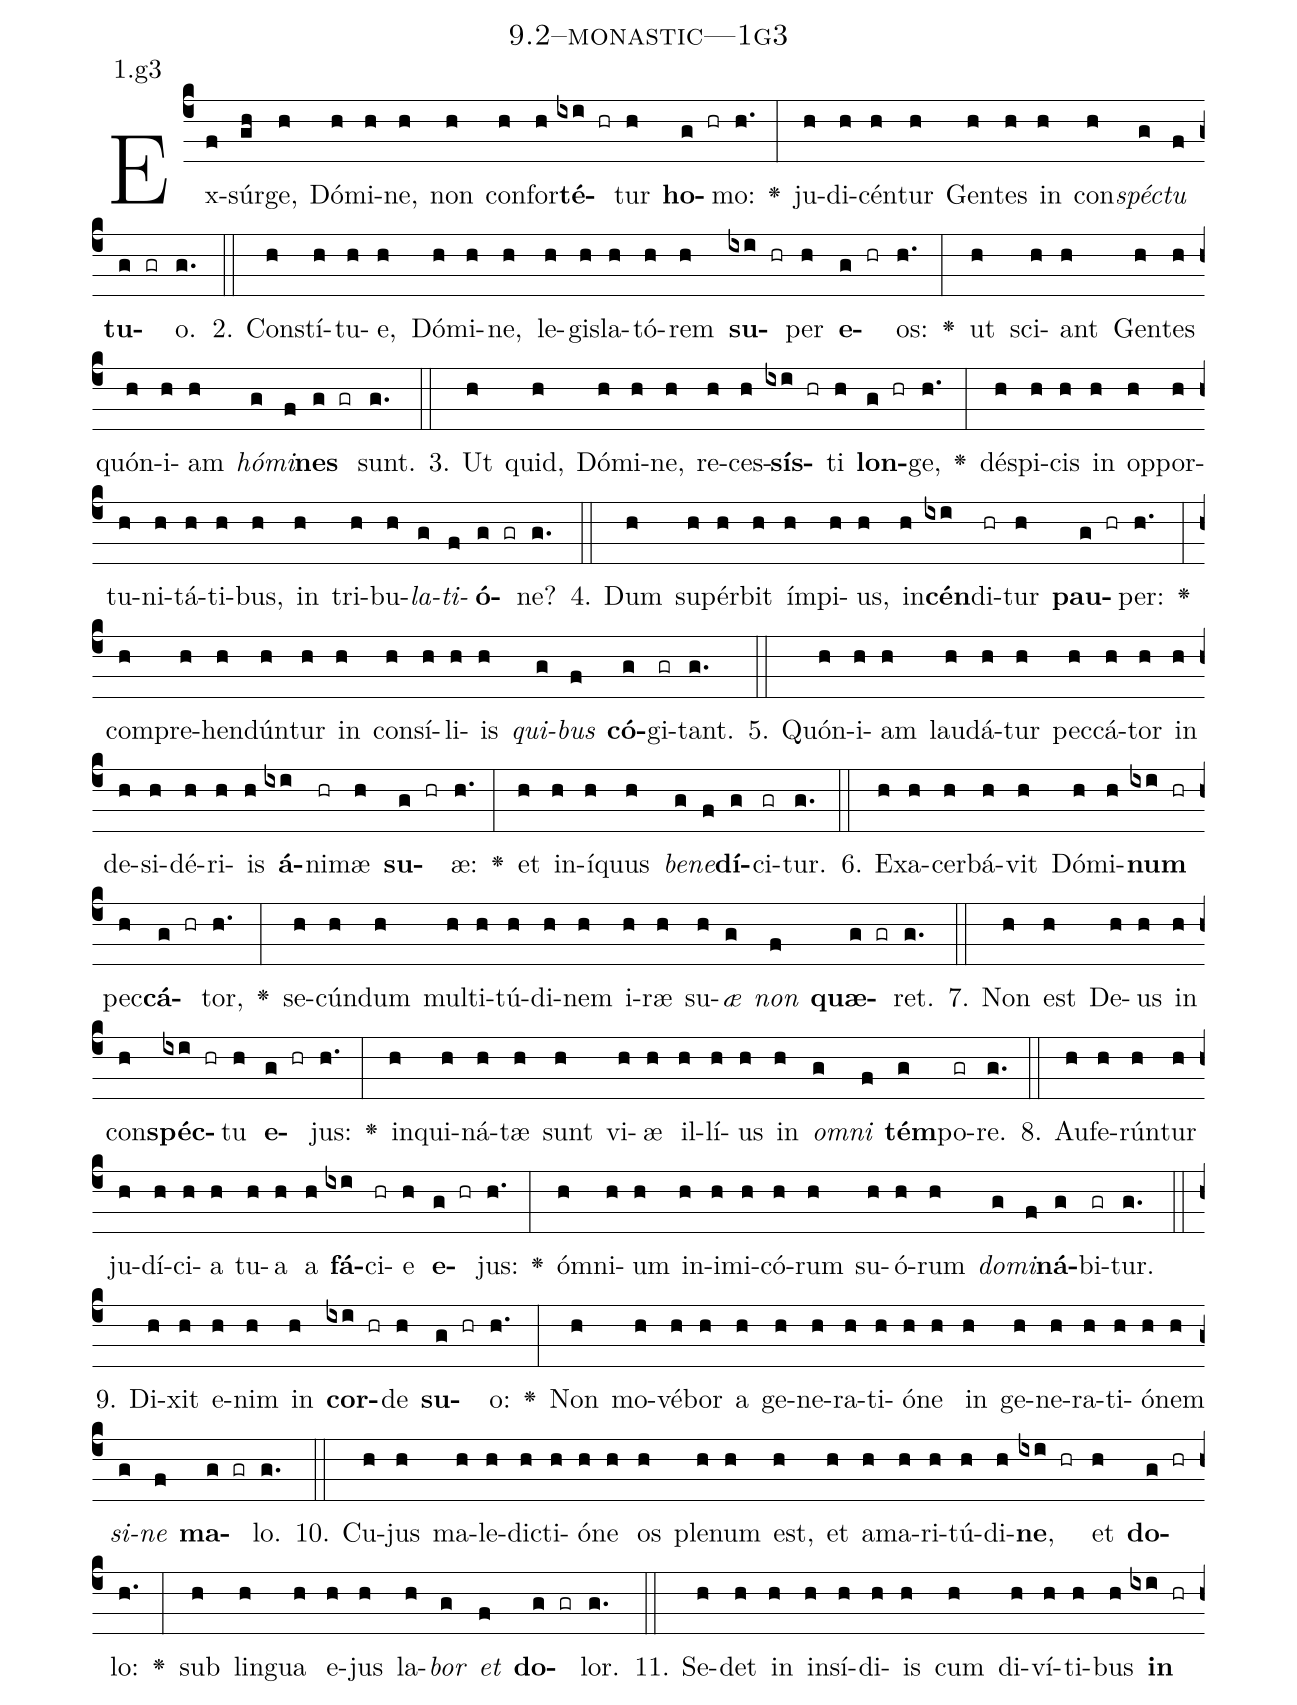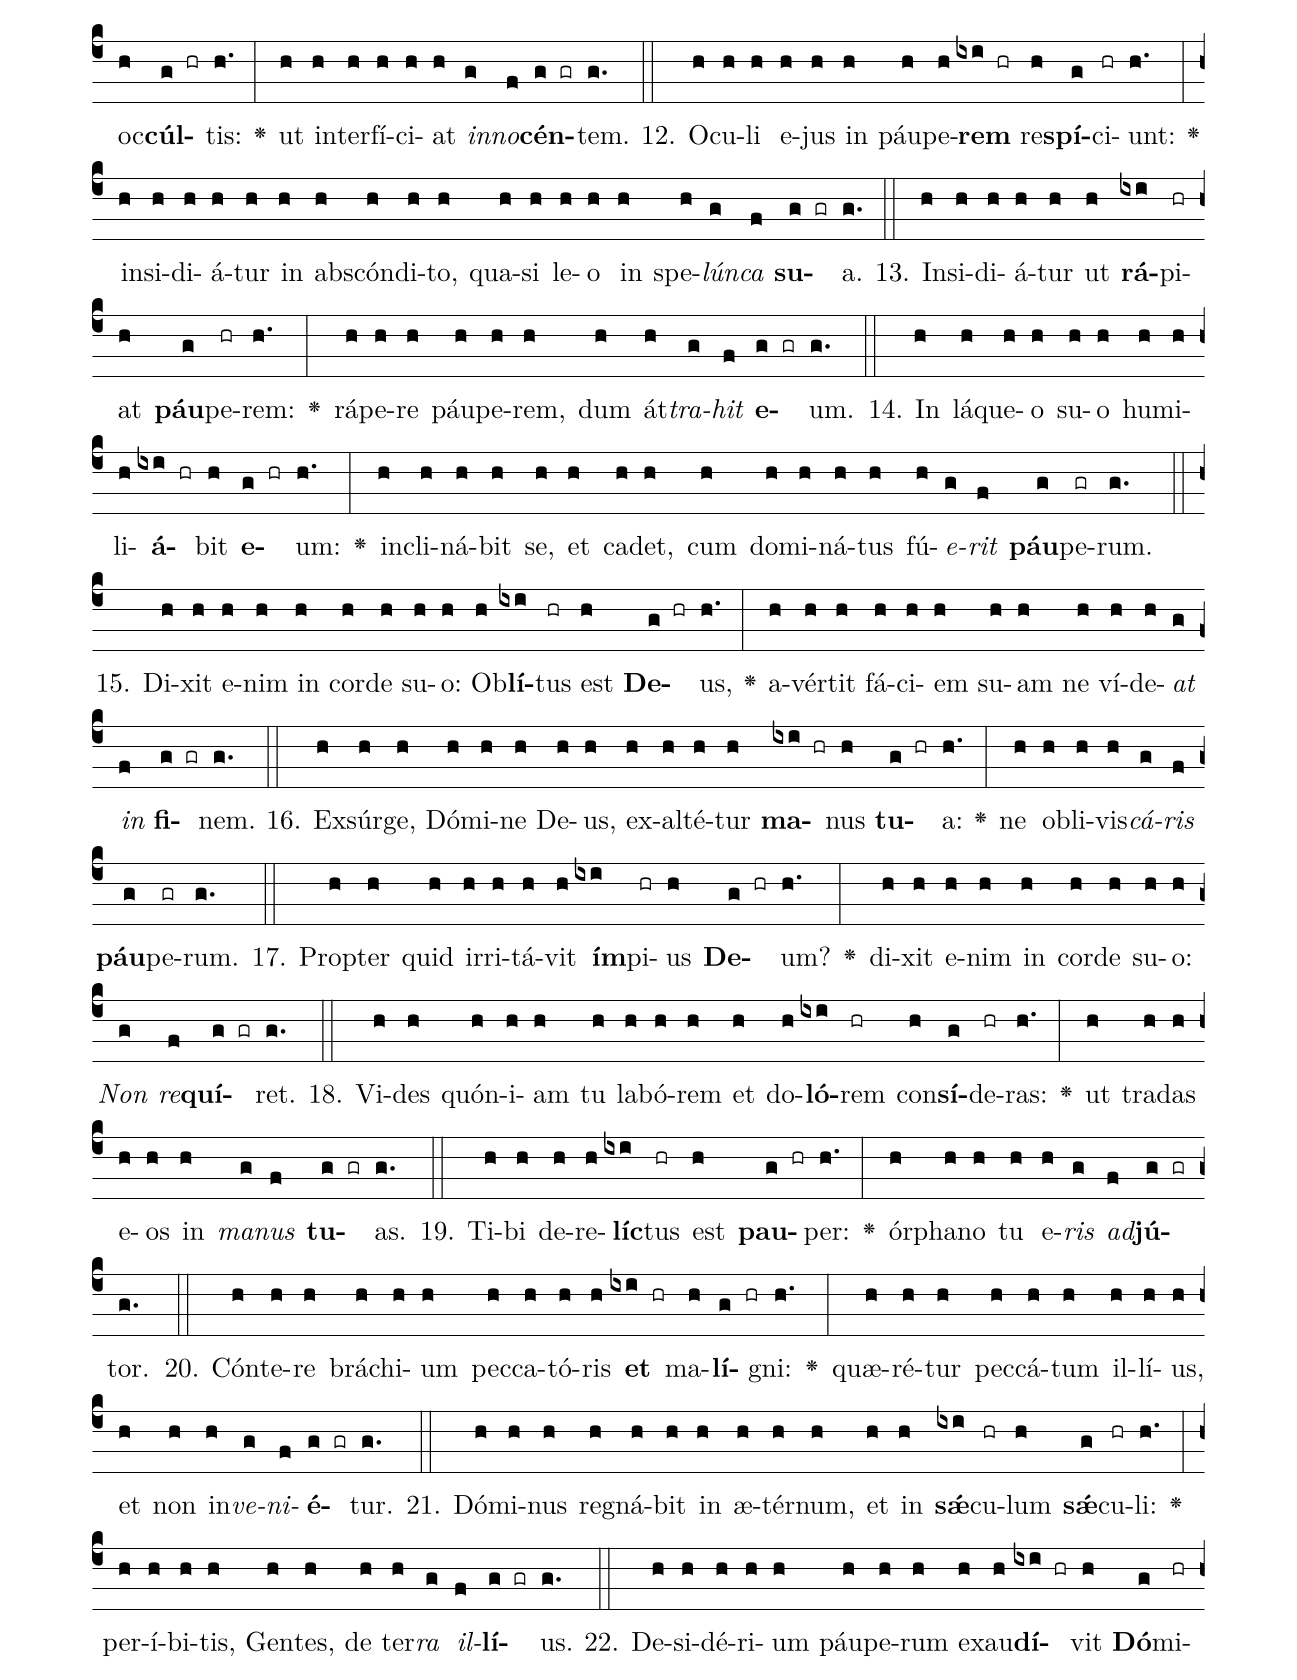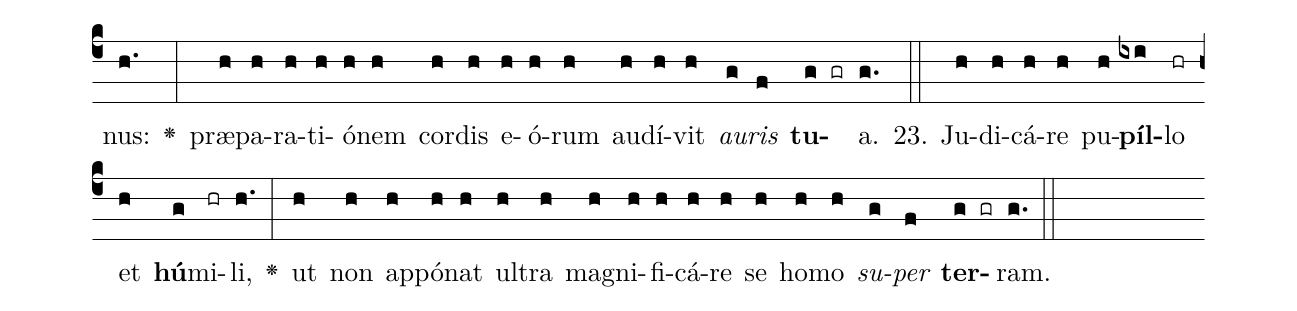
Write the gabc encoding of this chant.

name: 9.2--monastic---1g3;
annotation: 1.g3;
%%
(c4)Ex(f)súr(gh)ge,(h) Dó(h)mi(h)ne,(h) non(h) con(h)for(h)<b>té</b>(ixi hr)tur(h) <b>ho</b>(g hr)mo:(h.) <v>\greheightstar</v>(:) ju(h)di(h)cén(h)tur(h) Gen(h)tes(h) in(h) con(h)<i>spéc</i>(g)<i>tu</i>(f) <b>tu</b>(g gr)o.(g.) (::)
2. Con(h)stí(h)tu(h)e,(h) Dó(h)mi(h)ne,(h) le(h)gis(h)la(h)tó(h)rem(h) <b>su</b>(ixi hr)per(h) <b>e</b>(g hr)os:(h.) <v>\greheightstar</v>(:) ut(h) sci(h)ant(h) Gen(h)tes(h) quón(h)i(h)am(h) <i>hó</i>(g)<i>mi</i>(f)<b>nes</b>(g gr) sunt.(g.) (::)
3. Ut(h) quid,(h) Dó(h)mi(h)ne,(h) re(h)ces(h)<b>sís</b>(ixi hr)ti(h) <b>lon</b>(g hr)ge,(h.) <v>\greheightstar</v>(:) dé(h)spi(h)cis(h) in(h) op(h)por(h)tu(h)ni(h)tá(h)ti(h)bus,(h) in(h) tri(h)bu(h)<i>la</i>(g)<i>ti</i>(f)<b>ó</b>(g gr)ne?(g.) (::)
4. Dum(h) su(h)pér(h)bit(h) ím(h)pi(h)us,(h) in(h)<b>cén</b>(ixi)di(hr)tur(h) <b>pau</b>(g hr)per:(h.) <v>\greheightstar</v>(:) com(h)pre(h)hen(h)dún(h)tur(h) in(h) con(h)sí(h)li(h)is(h) <i>qui</i>(g)<i>bus</i>(f) <b>có</b>(g)gi(gr)tant.(g.) (::)
5. Quón(h)i(h)am(h) lau(h)dá(h)tur(h) pec(h)cá(h)tor(h) in(h) de(h)si(h)dé(h)ri(h)is(h) <b>á</b>(ixi)ni(hr)mæ(h) <b>su</b>(g hr)æ:(h.) <v>\greheightstar</v>(:) et(h) in(h)í(h)quus(h) <i>be</i>(g)<i>ne</i>(f)<b>dí</b>(g)ci(gr)tur.(g.) (::)
6. Ex(h)a(h)cer(h)bá(h)vit(h) Dó(h)mi(h)<b>num</b>(ixi hr) pec(h)<b>cá</b>(g hr)tor,(h.) <v>\greheightstar</v>(:) se(h)cún(h)dum(h) mul(h)ti(h)tú(h)di(h)nem(h) i(h)ræ(h) su(h)<i>æ</i>(g) <i>non</i>(f) <b>quæ</b>(g gr)ret.(g.) (::)
7. Non(h) est(h) De(h)us(h) in(h) con(h)<b>spéc</b>(ixi hr)tu(h) <b>e</b>(g hr)jus:(h.) <v>\greheightstar</v>(:) in(h)qui(h)ná(h)tæ(h) sunt(h) vi(h)æ(h) il(h)lí(h)us(h) in(h) <i>om</i>(g)<i>ni</i>(f) <b>tém</b>(g)po(gr)re.(g.) (::)
8. Au(h)fe(h)rún(h)tur(h) ju(h)dí(h)ci(h)a(h) tu(h)a(h) a(h) <b>fá</b>(ixi)ci(hr)e(h) <b>e</b>(g hr)jus:(h.) <v>\greheightstar</v>(:) óm(h)ni(h)um(h) in(h)i(h)mi(h)có(h)rum(h) su(h)ó(h)rum(h) <i>do</i>(g)<i>mi</i>(f)<b>ná</b>(g)bi(gr)tur.(g.) (::)
9. Di(h)xit(h) e(h)nim(h) in(h) <b>cor</b>(ixi hr)de(h) <b>su</b>(g hr)o:(h.) <v>\greheightstar</v>(:) Non(h) mo(h)vé(h)bor(h) a(h) ge(h)ne(h)ra(h)ti(h)ó(h)ne(h) in(h) ge(h)ne(h)ra(h)ti(h)ó(h)nem(h) <i>si</i>(g)<i>ne</i>(f) <b>ma</b>(g gr)lo.(g.) (::)
10. Cu(h)jus(h) ma(h)le(h)dic(h)ti(h)ó(h)ne(h) os(h) ple(h)num(h) est,(h) et(h) a(h)ma(h)ri(h)tú(h)di(h)<b>ne</b>,(ixi hr) et(h) <b>do</b>(g hr)lo:(h.) <v>\greheightstar</v>(:) sub(h) lin(h)gua(h) e(h)jus(h) la(h)<i>bor</i>(g) <i>et</i>(f) <b>do</b>(g gr)lor.(g.) (::)
11. Se(h)det(h) in(h) in(h)sí(h)di(h)is(h) cum(h) di(h)ví(h)ti(h)bus(h) <b>in</b>(ixi hr) oc(h)<b>cúl</b>(g hr)tis:(h.) <v>\greheightstar</v>(:) ut(h) in(h)ter(h)fí(h)ci(h)at(h) <i>in</i>(g)<i>no</i>(f)<b>cén</b>(g gr)tem.(g.) (::)
12. O(h)cu(h)li(h) e(h)jus(h) in(h) páu(h)pe(h)<b>rem</b>(ixi hr) re(h)<b>spí</b>(g)ci(hr)unt:(h.) <v>\greheightstar</v>(:) in(h)si(h)di(h)á(h)tur(h) in(h) abs(h)cón(h)di(h)to,(h) qua(h)si(h) le(h)o(h) in(h) spe(h)<i>lún</i>(g)<i>ca</i>(f) <b>su</b>(g gr)a.(g.) (::)
13. In(h)si(h)di(h)á(h)tur(h) ut(h) <b>rá</b>(ixi)pi(hr)at(h) <b>páu</b>(g)pe(hr)rem:(h.) <v>\greheightstar</v>(:) rá(h)pe(h)re(h) páu(h)pe(h)rem,(h) dum(h) át(h)<i>tra</i>(g)<i>hit</i>(f) <b>e</b>(g gr)um.(g.) (::)
14. In(h) lá(h)que(h)o(h) su(h)o(h) hu(h)mi(h)li(h)<b>á</b>(ixi hr)bit(h) <b>e</b>(g hr)um:(h.) <v>\greheightstar</v>(:) in(h)cli(h)ná(h)bit(h) se,(h) et(h) ca(h)det,(h) cum(h) do(h)mi(h)ná(h)tus(h) fú(h)<i>e</i>(g)<i>rit</i>(f) <b>páu</b>(g)pe(gr)rum.(g.) (::)
15. Di(h)xit(h) e(h)nim(h) in(h) cor(h)de(h) su(h)o:(h) Ob(h)<b>lí</b>(ixi)tus(hr) est(h) <b>De</b>(g hr)us,(h.) <v>\greheightstar</v>(:) a(h)vér(h)tit(h) fá(h)ci(h)em(h) su(h)am(h) ne(h) ví(h)de(h)<i>at</i>(g) <i>in</i>(f) <b>fi</b>(g gr)nem.(g.) (::)
16. Ex(h)súr(h)ge,(h) Dó(h)mi(h)ne(h) De(h)us,(h) ex(h)al(h)té(h)tur(h) <b>ma</b>(ixi hr)nus(h) <b>tu</b>(g hr)a:(h.) <v>\greheightstar</v>(:) ne(h) ob(h)li(h)vis(h)<i>cá</i>(g)<i>ris</i>(f) <b>páu</b>(g)pe(gr)rum.(g.) (::)
17. Prop(h)ter(h) quid(h) ir(h)ri(h)tá(h)vit(h) <b>ím</b>(ixi)pi(hr)us(h) <b>De</b>(g hr)um?(h.) <v>\greheightstar</v>(:) di(h)xit(h) e(h)nim(h) in(h) cor(h)de(h) su(h)o:(h) <i>Non</i>(g) <i>re</i>(f)<b>quí</b>(g gr)ret.(g.) (::)
18. Vi(h)des(h) quón(h)i(h)am(h) tu(h) la(h)bó(h)rem(h) et(h) do(h)<b>ló</b>(ixi)rem(hr) con(h)<b>sí</b>(g)de(hr)ras:(h.) <v>\greheightstar</v>(:) ut(h) tra(h)das(h) e(h)os(h) in(h) <i>ma</i>(g)<i>nus</i>(f) <b>tu</b>(g gr)as.(g.) (::)
19. Ti(h)bi(h) de(h)re(h)<b>líc</b>(ixi)tus(hr) est(h) <b>pau</b>(g hr)per:(h.) <v>\greheightstar</v>(:) ór(h)pha(h)no(h) tu(h) e(h)<i>ris</i>(g) <i>ad</i>(f)<b>jú</b>(g gr)tor.(g.) (::)
20. Cón(h)te(h)re(h) brá(h)chi(h)um(h) pec(h)ca(h)tó(h)ris(h) <b>et</b>(ixi hr) ma(h)<b>lí</b>(g hr)gni:(h.) <v>\greheightstar</v>(:) quæ(h)ré(h)tur(h) pec(h)cá(h)tum(h) il(h)lí(h)us,(h) et(h) non(h) in(h)<i>ve</i>(g)<i>ni</i>(f)<b>é</b>(g gr)tur.(g.) (::)
21. Dó(h)mi(h)nus(h) re(h)gná(h)bit(h) in(h) æ(h)tér(h)num,(h) et(h) in(h) <b>sǽ</b>(ixi)cu(hr)lum(h) <b>sǽ</b>(g)cu(hr)li:(h.) <v>\greheightstar</v>(:) per(h)í(h)bi(h)tis,(h) Gen(h)tes,(h) de(h) ter(h)<i>ra</i>(g) <i>il</i>(f)<b>lí</b>(g gr)us.(g.) (::)
22. De(h)si(h)dé(h)ri(h)um(h) páu(h)pe(h)rum(h) ex(h)au(h)<b>dí</b>(ixi hr)vit(h) <b>Dó</b>(g)mi(hr)nus:(h.) <v>\greheightstar</v>(:) præ(h)pa(h)ra(h)ti(h)ó(h)nem(h) cor(h)dis(h) e(h)ó(h)rum(h) au(h)dí(h)vit(h) <i>au</i>(g)<i>ris</i>(f) <b>tu</b>(g gr)a.(g.) (::)
23. Ju(h)di(h)cá(h)re(h) pu(h)<b>píl</b>(ixi)lo(hr) et(h) <b>hú</b>(g)mi(hr)li,(h.) <v>\greheightstar</v>(:) ut(h) non(h) ap(h)pó(h)nat(h) ul(h)tra(h) ma(h)gni(h)fi(h)cá(h)re(h) se(h) ho(h)mo(h) <i>su</i>(g)<i>per</i>(f) <b>ter</b>(g gr)ram.(g.) (::)
